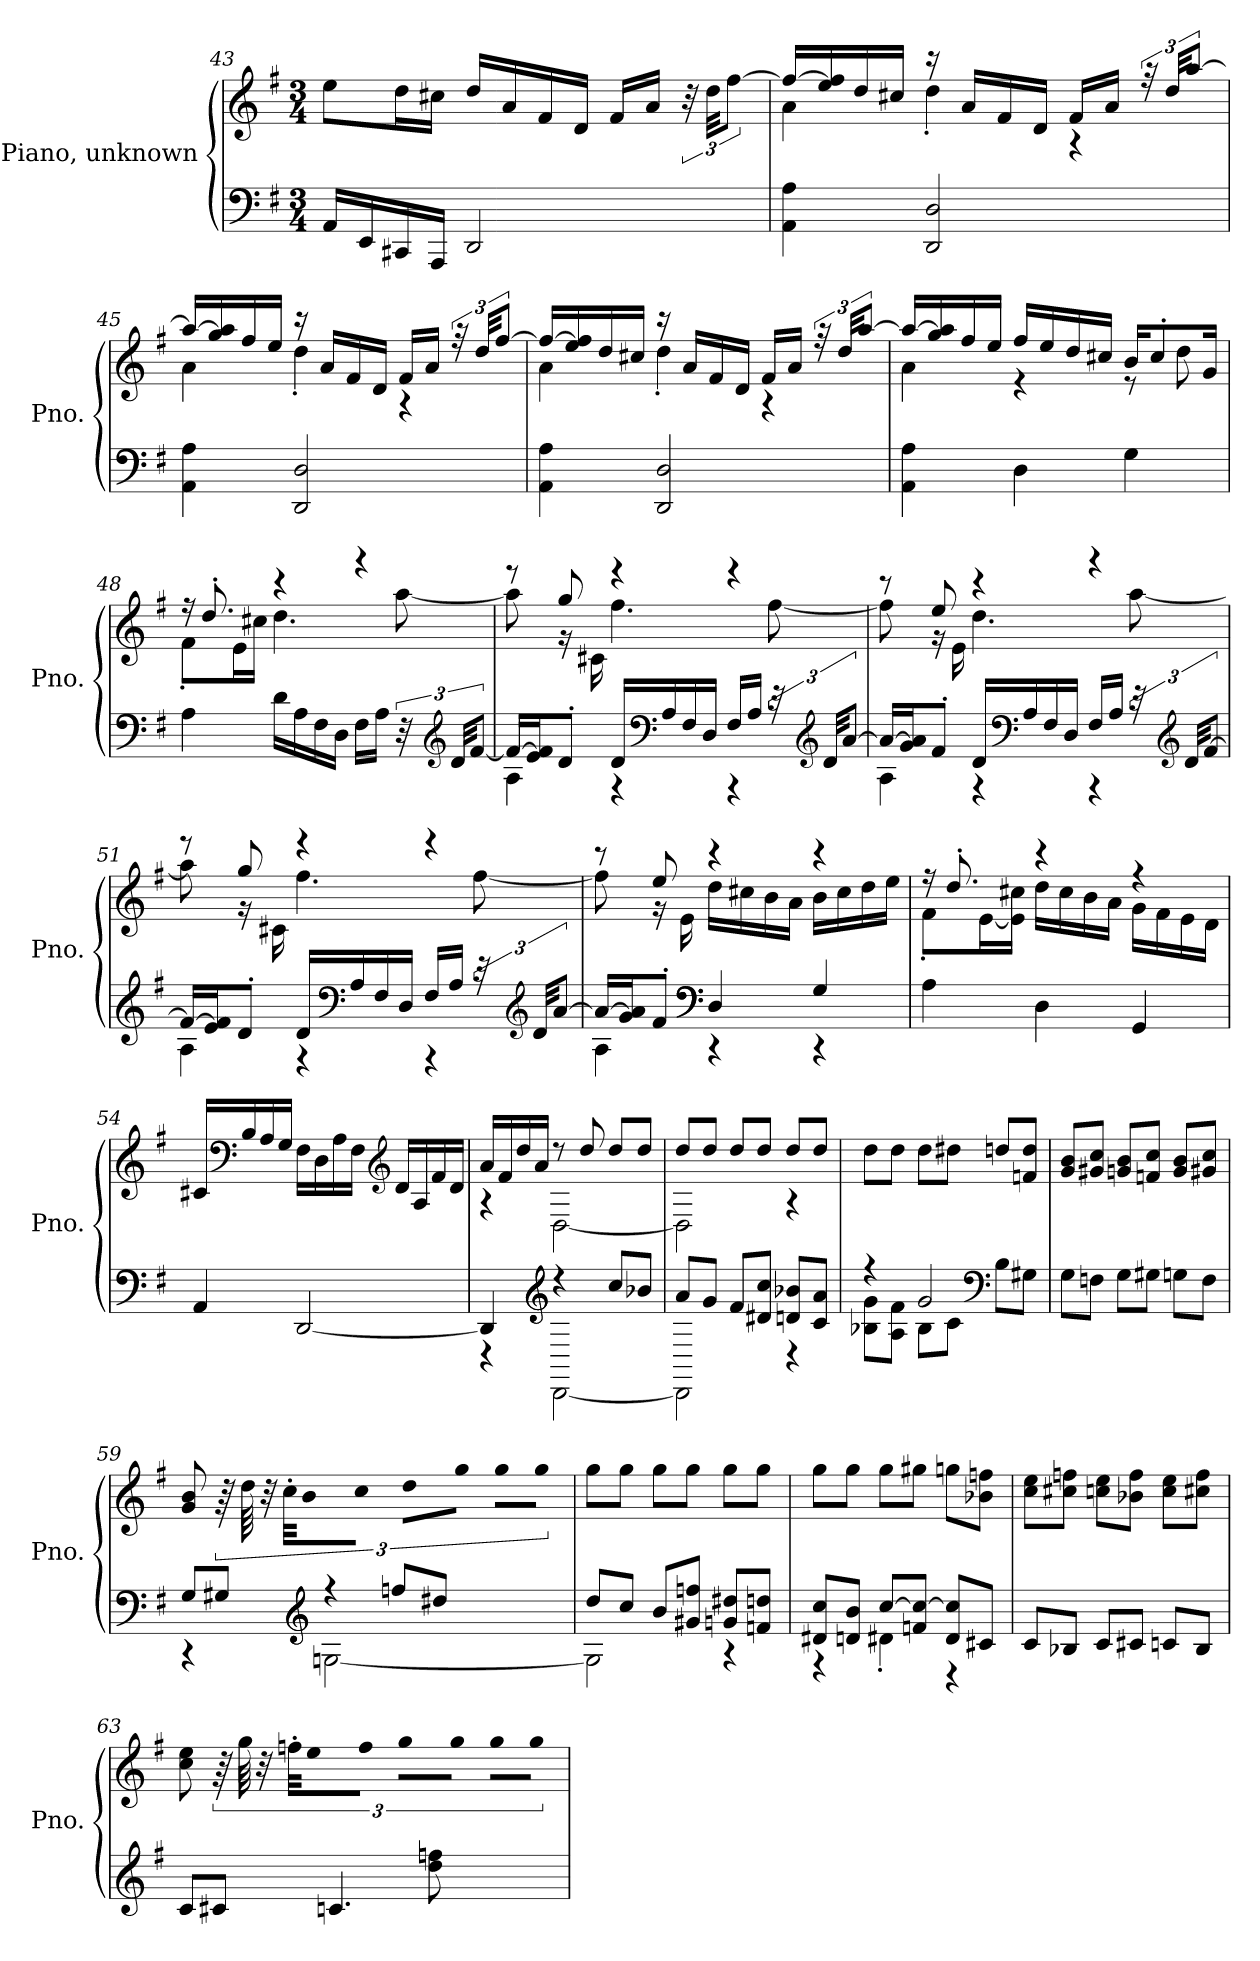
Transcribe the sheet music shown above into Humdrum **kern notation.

**kern	**kern
*part1	*part1
*staff2	*staff1
*I"Piano, unknown	*
*I'Pno.	*
*clefF4	*clefG2
*k[f#]	*k[f#]
*M3/4	*M3/4
=43	=43
16AA/LL	8ee\L
16EE/	.
16CC#X/	16dd\L
16AAA/JJ	16cc#X\JJ
2DD/	16dd/LL
.	16a/
.	16f#/
.	16d/JJ
.	16f#/LL
.	16a/JJ
.	48r
.	48dd\KKL
.	[12ff#\J
=44	=44
*	*^
4AA\ 4A\	16ff#/LL_	4a\
.	16ee/ 16ff#/]	.
.	16dd/	.
.	16cc#X/JJ	.
2DD/ 2D/	16r	4dd'\
.	16a/LL	.
.	16f#/	.
.	16d/JJ	.
.	16f#/LL	4r
.	16a/JJ	.
.	48r	.
.	48dd/KKL	.
.	[12aa/J	.
!!LO:LB:g=z	!!
=45	=45	=45
4AA\ 4A\	16aa/LL_	4a\
.	16gg/ 16aa/]	.
.	16ff#/	.
.	16ee/JJ	.
2DD/ 2D/	16r	4dd'\
.	16a/LL	.
.	16f#/	.
.	16d/JJ	.
.	16f#/LL	4r
.	16a/JJ	.
.	48r	.
.	48dd/KKL	.
.	[12ff#/J	.
=46	=46	=46
4AA\ 4A\	16ff#/LL_	4a\
.	16ee/ 16ff#/]	.
.	16dd/	.
.	16cc#X/JJ	.
2DD/ 2D/	16r	4dd'\
.	16a/LL	.
.	16f#/	.
.	16d/JJ	.
.	16f#/LL	4r
.	16a/JJ	.
.	48r	.
.	48dd/KKL	.
.	[12aa/J	.
=47	=47	=47
4AA\ 4A\	16aa/LL_	4a\
.	16gg/ 16aa/]	.
.	16ff#/	.
.	16ee/JJ	.
4D\	16ff#/LL	4r
.	16ee/	.
.	16dd/	.
.	16cc#X/JJ	.
4G\	16b/KL	8r
.	8cc#'/	.
.	.	8dd\
.	16g/Jk	.
!!LO:LB:g=z	!!
=48	=48	=48
4A\	16r	8f#'\L
.	8.dd'/	.
.	.	16e\L
.	.	16cc#X\JJ
16d\LL	4r	4.dd\
16A\	.	.
16F#\	.	.
16D\JJ	.	.
16F#\LL	4r	.
16A\JJ	.	.
48r	.	[8aa\
*clefG2	*	*
48d/KKL	.	.
[12f#/J	.	.
=49	=49	=49
*^	*	*
16f#/LL_	4A\	8r	8aa\]
16e/ 16f#/]J	.	.	.
8d'/J	.	8gg/	16r
.	.	.	16c#X\
16d/LL	4r	4r	4.ff#\
*clefF4	*	*	*
16A/	.	.	.
16F#/	.	.	.
16D/JJ	.	.	.
16F#/LL	4r	4r	.
16A/JJ	.	.	.
48r	.	.	[8ff#\
*clefG2	*	*	*
48d/KKL	.	.	.
[12a/J	.	.	.
!!LO:LB:g=z	!!
=50	=50	=50	=50
16a/LL_	4A\	8r	8ff#\]
16g/ 16a/]J	.	.	.
8f#'/J	.	8ee/	16r
.	.	.	16e\
16d/LL	4r	4r	4.dd\
*clefF4	*	*	*
16A/	.	.	.
16F#/	.	.	.
16D/JJ	.	.	.
16F#/LL	4r	4r	.
16A/JJ	.	.	.
48r	.	.	[8aa\
*clefG2	*	*	*
48d/KKL	.	.	.
[12f#/J	.	.	.
=51	=51	=51	=51
16f#/LL_	4A\	8r	8aa\]
16e/ 16f#/]J	.	.	.
8d'/J	.	8gg/	16r
.	.	.	16c#X\
16d/LL	4r	4r	4.ff#\
*clefF4	*	*	*
16A/	.	.	.
16F#/	.	.	.
16D/JJ	.	.	.
16F#/LL	4r	4r	.
16A/JJ	.	.	.
48r	.	.	[8ff#\
*clefG2	*	*	*
48d/KKL	.	.	.
[12a/J	.	.	.
!!LO:LB:g=z	!!
=52	=52	=52	=52
16a/LL_	4A\	8r	8ff#\]
16g/ 16a/]J	.	.	.
8f#'/J	.	8ee/	16r
.	.	.	16e\
*clefF4	*	*	*
4D/	4r	4r	16dd\LL
.	.	.	16cc#X\
.	.	.	16b\
.	.	.	16a\JJ
4G/	4r	4r	16b\LL
.	.	.	16cc#\
.	.	.	16dd\
.	.	.	16ee\JJ
*v	*v	*	*
=53	=53	=53
4A\	16r	8f#'\L
.	8.dd'/	.
.	.	[16e\L
.	.	16e\] 16cc#X\JJ
4D\	4r	16dd\LL
.	.	16cc#\
.	.	16b\
.	.	16a\JJ
4GG/	4r	16g\LL
.	.	16f#\
.	.	16e\
.	.	16d\JJ
*	*v	*v
=54	=54
4AA/	16c#X/LL
*	*clefF4
.	16B/
.	16A/
.	16G/JJ
[2DD/	16F#\LL
.	16D\
.	16A\
.	16F#\JJ
*	*clefG2
.	16d/LL
.	16A/
.	16f#/
.	16d/JJ
!!LO:PB:g=z
=55	=55
*^	*^
4DD/]	4r	16a/LL	4r
.	.	16f#/	.
.	.	16dd/	.
.	.	16a/JJ	.
*clefG2	*	*	*
4r	[2DD\	8r	[2D\
.	.	8dd/	.
8cc/L	.	8dd/L	.
8b-X/J	.	8dd/J	.
=56	=56	=56	=56
8a/L	2DD\]	8dd/L	2D\]
8g/J	.	8dd/J	.
8f#/L	.	8dd/L	.
8d#X/ 8cc/J	.	8dd/J	.
8dn/ 8b-X/L	4r	8dd/L	4r
8c/ 8a/J	.	8dd/J	.
*	*	*v	*v
=57	=57	=57
4r	8B-X\ 8g\L	8dd\L
.	8A\ 8f#\J	8dd\J
2g/	8B-\L	8dd\L
.	8c\J	8dd#X\J
*clefF4	*	*
.	8B-\L	8ddn/L
.	8G#X\J	8fn/ 8dd/J
*v	*v	*
=58	=58
8G\L	8g/ 8b/L
8Fn\J	8g#X/ 8cc/J
8G\L	8gn/ 8b/L
8G#X\J	8fn/ 8cc/J
8Gn\L	8g/ 8b/L
8F\J	8g#X/ 8cc/J
!!LO:LB:g=z
=59	=59
*^	*
8G/L	4r	8g/ 8b/
8G#X/J	.	96r
.	.	96dd\
.	.	48r
.	.	48cc'\LLL
.	.	32b\
.	.	32cc\JJJ
*clefG2	*	*
4r	[2Gn\	8dd\L
.	.	8gg\J
8ffn/L	.	8gg\L
8dd#X/J	.	8gg\J
=60	=60	=60
8dd/L	2G\]	8gg\L
8cc/J	.	8gg\J
8b/L	.	8gg\L
8g#X/ 8ffn/J	.	8gg\J
8gn/ 8dd#X/L	4r	8gg\L
8fn/ 8ddn/J	.	8gg\J
=61	=61	=61
8d#X/ 8cc/L	4r	8gg\L
8dn/ 8b/J	.	8gg\J
[8cc/L	4d#X'\	8gg\L
8fn/ 8cc/_J	.	8gg#X\J
8d#/ 8cc/]L	4r	8ggn\L
8c#X/J	.	8b-X\ 8ffn\J
*v	*v	*
!!LO:LB:g=z
=62	=62
8c/L	8cc\ 8ee\L
8B-X/J	8cc#X\ 8ffn\J
8c/L	8ccn\ 8ee\L
8c#X/J	8b-X\ 8ff\J
8cn/L	8cc\ 8ee\L
8B-/J	8cc#X\ 8ff\J
=63	=63
8c/L	8cc\ 8ee\
8c#X/J	96r
.	96gg\
.	48r
.	48ffn'\LLL
.	32ee\
.	32ff\JJJ
4.cn/	8gg\L
.	8gg\J
.	8gg\L
8dd\ 8ffn\	8gg\J
=	=
*-	*-
